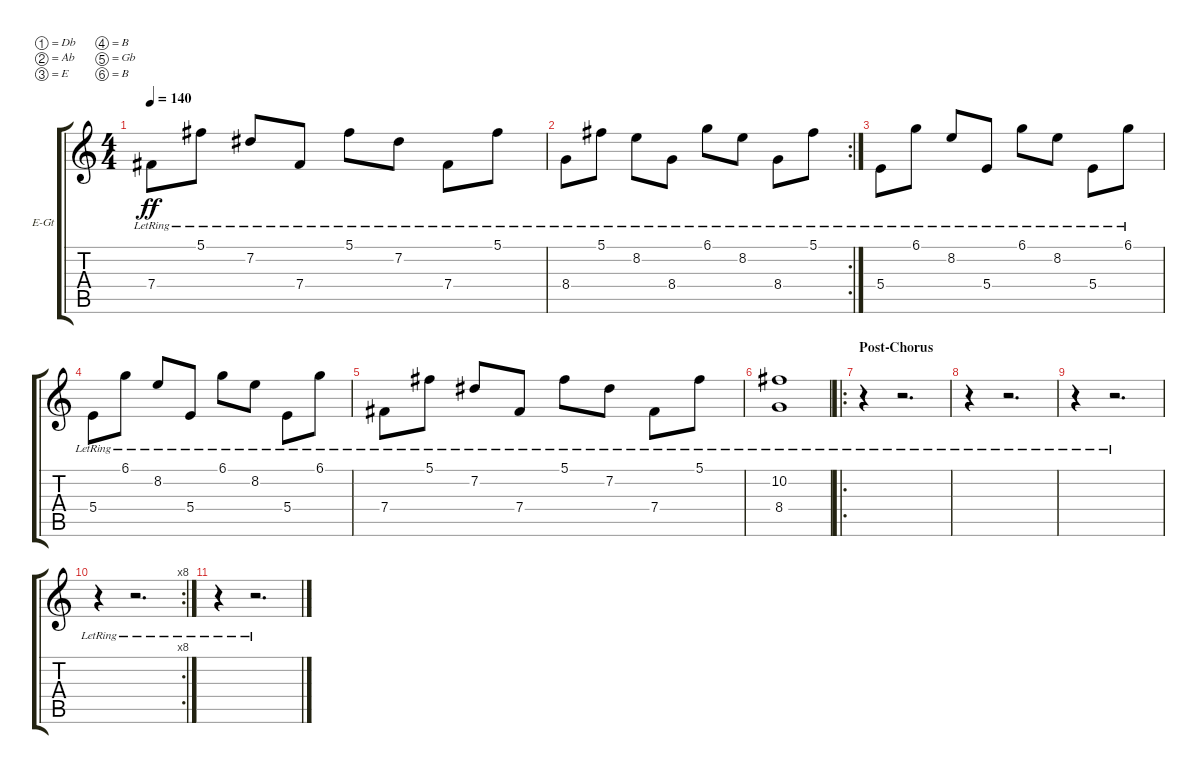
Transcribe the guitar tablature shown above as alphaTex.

\bracketExtendMode groupsimilarinstruments
\firstSystemTrackNameOrientation horizontal
\otherSystemsTrackNameOrientation horizontal
\track ("Clean GTR 1" "E-Gt") {instrument electricguitarclean}
\staff {score tabs}
\tuning (Db4 Ab3 E3 B2 Gb2 B1)
\ts (4 4)
\tempo 140
\clef g2
\ks c
7.4{lr}.8{dy ff} 5.1{lr}.8 7.2{lr}.8 7.4{lr}.8 5.1{lr}.8 7.2{lr}.8 7.4{lr}.8 5.1{lr}.8 |
\rc 2
8.4{lr}.8 5.1{lr}.8 8.2{lr}.8 8.4{lr}.8 6.1{lr}.8 8.2{lr}.8 8.4{lr}.8 5.1{lr}.8 |
5.4{lr}.8 6.1{lr}.8 8.2{lr}.8 5.4{lr}.8 6.1{lr}.8 8.2{lr}.8 5.4{lr}.8 6.1{lr}.8 |
5.4{lr}.8 6.1{lr}.8 8.2{lr}.8 5.4{lr}.8 6.1{lr}.8 8.2{lr}.8 5.4{lr}.8 6.1{lr}.8 |
7.4{lr}.8 5.1{lr}.8 7.2{lr}.8 7.4{lr}.8 5.1{lr}.8 7.2{lr}.8 7.4{lr}.8 5.1{lr}.8 |
(10.2 8.4{lr}).1 |
\ro
\section ("" "Post-Chorus")
r.4 r.2{d} |
r.4 r.2{d} |
r.4 r.2{d} |
\rc 8
r.4 r.2{d} |
r.4 r.2{d}
